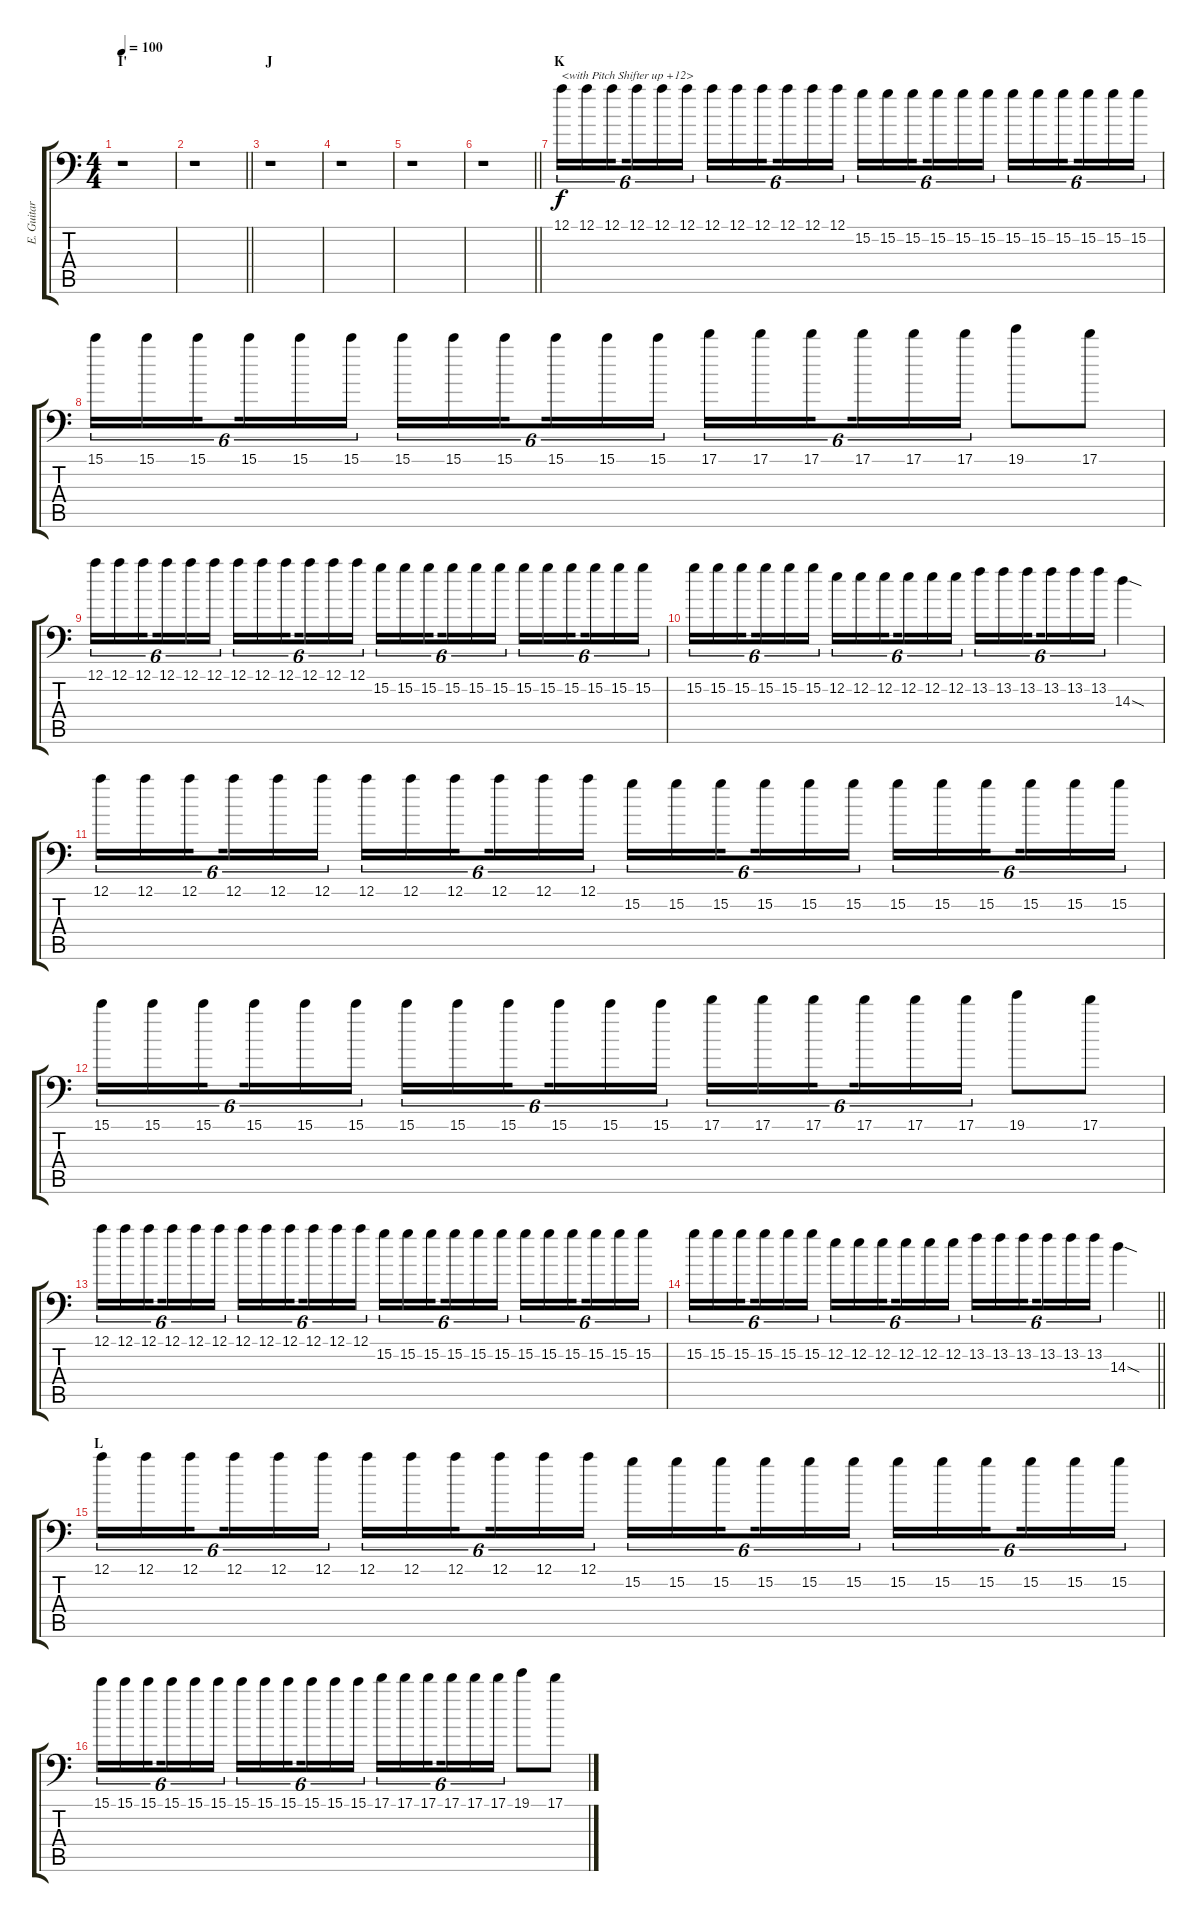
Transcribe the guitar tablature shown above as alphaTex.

\track ("E. Guitar III" "E. Guitar ") {instrument overdrivenguitar}
\staff {score tabs}
\tuning (A3 E3 C3 G2 D2 A1) {hide}
\ts (4 4)
\section ("" "I'")
\tempo 100
\clef f4
\ks c
r.1{dy f} |
\barLineRight lightlight
r.1 |
\section ("" "J")
r.1 |
r.1 |
r.1 |
\barLineRight lightlight
r.1 |
\section ("" "K")
12.1.16{tu (6 4) txt "<with Pitch Shifter up +12>"} 12.1.16{tu (6 4)} 12.1.16{tu (6 4) beam splitsecondary} 12.1.16{tu (6 4)} 12.1.16{tu (6 4)} 12.1.16{tu (6 4)} 12.1.16{tu (6 4)} 12.1.16{tu (6 4)} 12.1.16{tu (6 4) beam splitsecondary} 12.1.16{tu (6 4)} 12.1.16{tu (6 4)} 12.1.16{tu (6 4)} 15.2.16{tu (6 4)} 15.2.16{tu (6 4)} 15.2.16{tu (6 4) beam splitsecondary} 15.2.16{tu (6 4)} 15.2.16{tu (6 4)} 15.2.16{tu (6 4)} 15.2.16{tu (6 4)} 15.2.16{tu (6 4)} 15.2.16{tu (6 4) beam splitsecondary} 15.2.16{tu (6 4)} 15.2.16{tu (6 4)} 15.2.16{tu (6 4)} |
15.1.16{tu (6 4)} 15.1.16{tu (6 4)} 15.1.16{tu (6 4) beam splitsecondary} 15.1.16{tu (6 4)} 15.1.16{tu (6 4)} 15.1.16{tu (6 4)} 15.1.16{tu (6 4)} 15.1.16{tu (6 4)} 15.1.16{tu (6 4) beam splitsecondary} 15.1.16{tu (6 4)} 15.1.16{tu (6 4)} 15.1.16{tu (6 4)} 17.1.16{tu (6 4)} 17.1.16{tu (6 4)} 17.1.16{tu (6 4) beam splitsecondary} 17.1.16{tu (6 4)} 17.1.16{tu (6 4)} 17.1.16{tu (6 4)} 19.1.8 17.1.8 |
12.1.16{tu (6 4)} 12.1.16{tu (6 4)} 12.1.16{tu (6 4) beam splitsecondary} 12.1.16{tu (6 4)} 12.1.16{tu (6 4)} 12.1.16{tu (6 4)} 12.1.16{tu (6 4)} 12.1.16{tu (6 4)} 12.1.16{tu (6 4) beam splitsecondary} 12.1.16{tu (6 4)} 12.1.16{tu (6 4)} 12.1.16{tu (6 4)} 15.2.16{tu (6 4)} 15.2.16{tu (6 4)} 15.2.16{tu (6 4) beam splitsecondary} 15.2.16{tu (6 4)} 15.2.16{tu (6 4)} 15.2.16{tu (6 4)} 15.2.16{tu (6 4)} 15.2.16{tu (6 4)} 15.2.16{tu (6 4) beam splitsecondary} 15.2.16{tu (6 4)} 15.2.16{tu (6 4)} 15.2.16{tu (6 4)} |
15.2.16{tu (6 4)} 15.2.16{tu (6 4)} 15.2.16{tu (6 4) beam splitsecondary} 15.2.16{tu (6 4)} 15.2.16{tu (6 4)} 15.2.16{tu (6 4)} 12.2.16{tu (6 4)} 12.2.16{tu (6 4)} 12.2.16{tu (6 4) beam splitsecondary} 12.2.16{tu (6 4)} 12.2.16{tu (6 4)} 12.2.16{tu (6 4)} 13.2.16{tu (6 4)} 13.2.16{tu (6 4)} 13.2.16{tu (6 4) beam splitsecondary} 13.2.16{tu (6 4)} 13.2.16{tu (6 4)} 13.2.16{tu (6 4)} 14.3{sod}.4 |
12.1.16{tu (6 4)} 12.1.16{tu (6 4)} 12.1.16{tu (6 4) beam splitsecondary} 12.1.16{tu (6 4)} 12.1.16{tu (6 4)} 12.1.16{tu (6 4)} 12.1.16{tu (6 4)} 12.1.16{tu (6 4)} 12.1.16{tu (6 4) beam splitsecondary} 12.1.16{tu (6 4)} 12.1.16{tu (6 4)} 12.1.16{tu (6 4)} 15.2.16{tu (6 4)} 15.2.16{tu (6 4)} 15.2.16{tu (6 4) beam splitsecondary} 15.2.16{tu (6 4)} 15.2.16{tu (6 4)} 15.2.16{tu (6 4)} 15.2.16{tu (6 4)} 15.2.16{tu (6 4)} 15.2.16{tu (6 4) beam splitsecondary} 15.2.16{tu (6 4)} 15.2.16{tu (6 4)} 15.2.16{tu (6 4)} |
15.1.16{tu (6 4)} 15.1.16{tu (6 4)} 15.1.16{tu (6 4) beam splitsecondary} 15.1.16{tu (6 4)} 15.1.16{tu (6 4)} 15.1.16{tu (6 4)} 15.1.16{tu (6 4)} 15.1.16{tu (6 4)} 15.1.16{tu (6 4) beam splitsecondary} 15.1.16{tu (6 4)} 15.1.16{tu (6 4)} 15.1.16{tu (6 4)} 17.1.16{tu (6 4)} 17.1.16{tu (6 4)} 17.1.16{tu (6 4) beam splitsecondary} 17.1.16{tu (6 4)} 17.1.16{tu (6 4)} 17.1.16{tu (6 4)} 19.1.8 17.1.8 |
12.1.16{tu (6 4)} 12.1.16{tu (6 4)} 12.1.16{tu (6 4) beam splitsecondary} 12.1.16{tu (6 4)} 12.1.16{tu (6 4)} 12.1.16{tu (6 4)} 12.1.16{tu (6 4)} 12.1.16{tu (6 4)} 12.1.16{tu (6 4) beam splitsecondary} 12.1.16{tu (6 4)} 12.1.16{tu (6 4)} 12.1.16{tu (6 4)} 15.2.16{tu (6 4)} 15.2.16{tu (6 4)} 15.2.16{tu (6 4) beam splitsecondary} 15.2.16{tu (6 4)} 15.2.16{tu (6 4)} 15.2.16{tu (6 4)} 15.2.16{tu (6 4)} 15.2.16{tu (6 4)} 15.2.16{tu (6 4) beam splitsecondary} 15.2.16{tu (6 4)} 15.2.16{tu (6 4)} 15.2.16{tu (6 4)} |
\barLineRight lightlight
15.2.16{tu (6 4)} 15.2.16{tu (6 4)} 15.2.16{tu (6 4) beam splitsecondary} 15.2.16{tu (6 4)} 15.2.16{tu (6 4)} 15.2.16{tu (6 4)} 12.2.16{tu (6 4)} 12.2.16{tu (6 4)} 12.2.16{tu (6 4) beam splitsecondary} 12.2.16{tu (6 4)} 12.2.16{tu (6 4)} 12.2.16{tu (6 4)} 13.2.16{tu (6 4)} 13.2.16{tu (6 4)} 13.2.16{tu (6 4) beam splitsecondary} 13.2.16{tu (6 4)} 13.2.16{tu (6 4)} 13.2.16{tu (6 4)} 14.3{sod}.4 |
\section ("" "L")
12.1.16{tu (6 4)} 12.1.16{tu (6 4)} 12.1.16{tu (6 4) beam splitsecondary} 12.1.16{tu (6 4)} 12.1.16{tu (6 4)} 12.1.16{tu (6 4)} 12.1.16{tu (6 4)} 12.1.16{tu (6 4)} 12.1.16{tu (6 4) beam splitsecondary} 12.1.16{tu (6 4)} 12.1.16{tu (6 4)} 12.1.16{tu (6 4)} 15.2.16{tu (6 4)} 15.2.16{tu (6 4)} 15.2.16{tu (6 4) beam splitsecondary} 15.2.16{tu (6 4)} 15.2.16{tu (6 4)} 15.2.16{tu (6 4)} 15.2.16{tu (6 4)} 15.2.16{tu (6 4)} 15.2.16{tu (6 4) beam splitsecondary} 15.2.16{tu (6 4)} 15.2.16{tu (6 4)} 15.2.16{tu (6 4)} |
15.1.16{tu (6 4)} 15.1.16{tu (6 4)} 15.1.16{tu (6 4) beam splitsecondary} 15.1.16{tu (6 4)} 15.1.16{tu (6 4)} 15.1.16{tu (6 4)} 15.1.16{tu (6 4)} 15.1.16{tu (6 4)} 15.1.16{tu (6 4) beam splitsecondary} 15.1.16{tu (6 4)} 15.1.16{tu (6 4)} 15.1.16{tu (6 4)} 17.1.16{tu (6 4)} 17.1.16{tu (6 4)} 17.1.16{tu (6 4) beam splitsecondary} 17.1.16{tu (6 4)} 17.1.16{tu (6 4)} 17.1.16{tu (6 4)} 19.1.8 17.1.8
